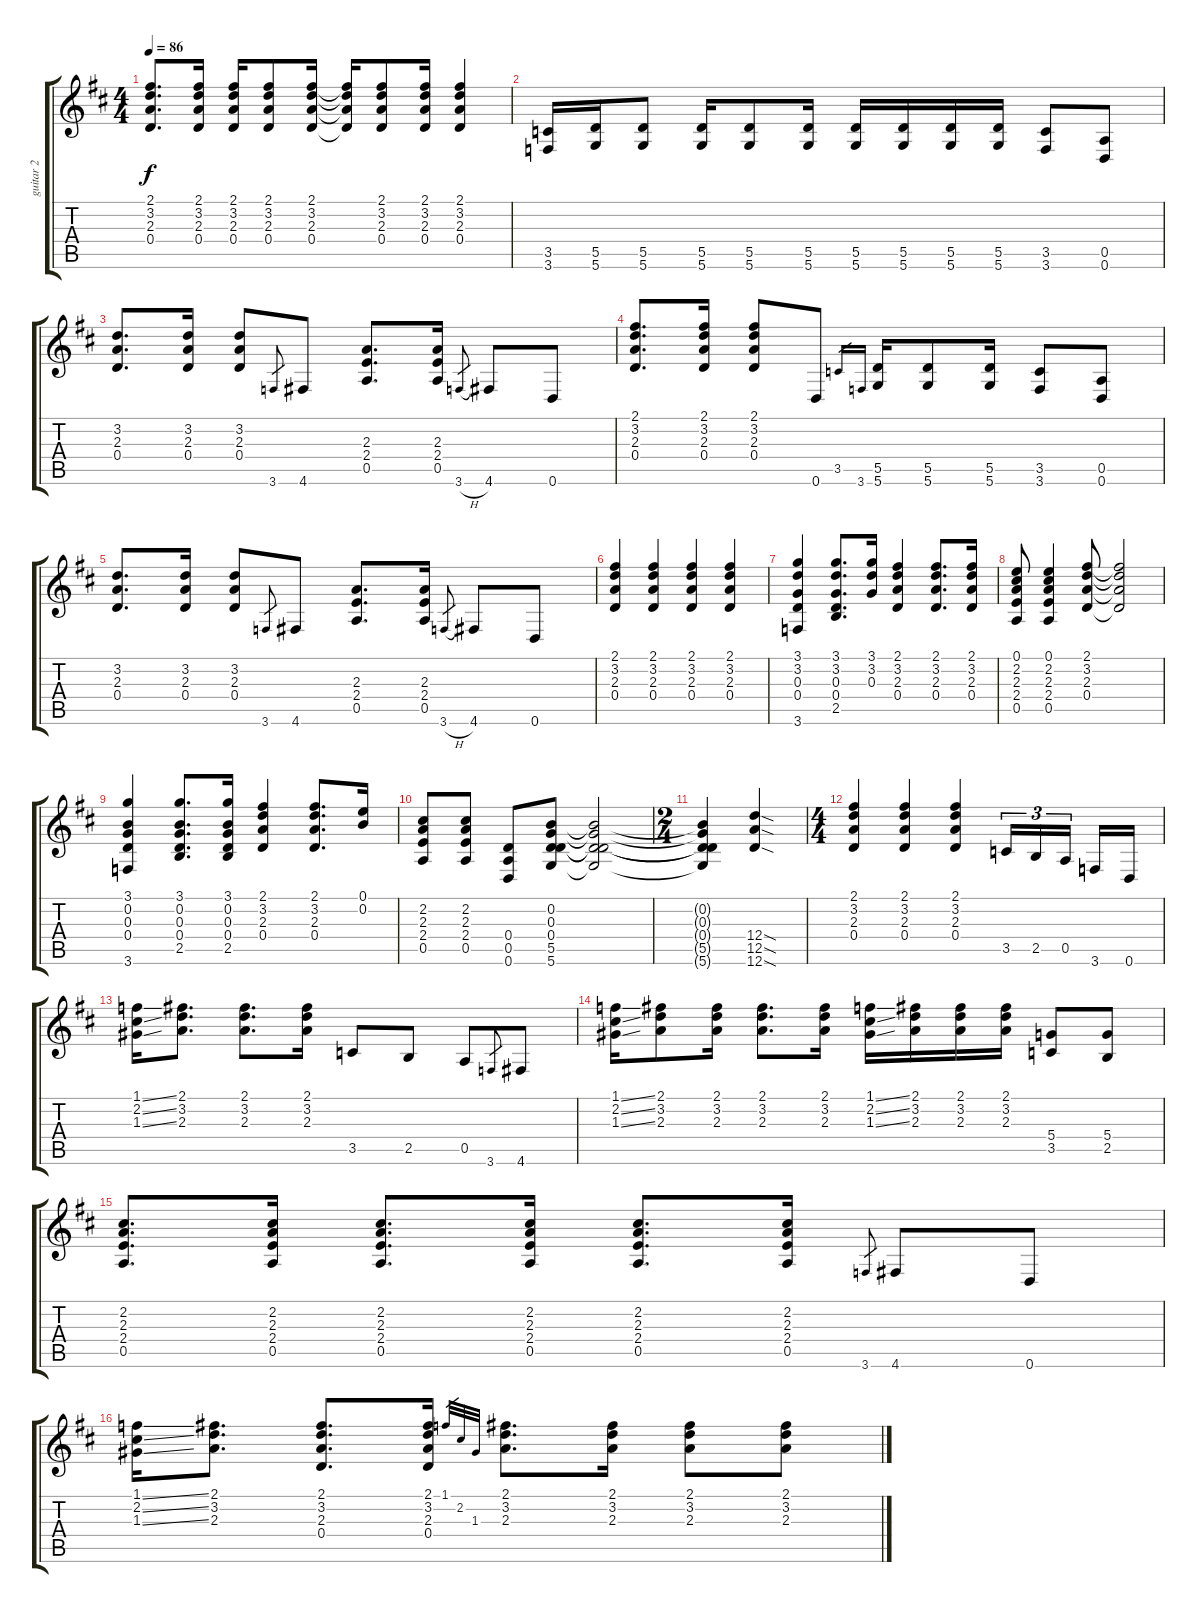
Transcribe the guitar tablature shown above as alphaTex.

\track ("guitar 2" "guitar 2") {instrument distortionguitar}
\staff {score tabs}
\tuning (E4 B3 G3 D3 A2 D2) {hide}
\ts (4 4)
\tempo 86
\clef g2
\ks d
(2.1 3.2 2.3 0.4).8{d dy f} (2.1 3.2 2.3 0.4).16 (2.1 3.2 2.3 0.4).16 (2.1 3.2 2.3 0.4).8 (2.1 3.2 2.3 0.4).16 (2.1{t} 3.2{t} 2.3{t} 0.4{t}).16 (2.1 3.2 2.3 0.4).8 (2.1 3.2 2.3 0.4).16 (2.1 3.2 2.3 0.4).4 |
(3.5 3.6).16 (5.5 5.6).16 (5.5 5.6).8 (5.5 5.6).16 (5.5 5.6).8 (5.5 5.6).16 (5.5 5.6).16 (5.5 5.6).16 (5.5 5.6).16 (5.5 5.6).16 (3.5 3.6).8 (0.5 0.6).8 |
(3.2 2.3 0.4).8{d} (3.2 2.3 0.4).16 (3.2 2.3 0.4).8 3.6.8{gr} 4.6.8 (2.3 2.4 0.5).8{d} (2.3 2.4 0.5).16 3.6{h}.8{gr} 4.6.8 0.6.8 |
(2.1 3.2 2.3 0.4).8{d} (2.1 3.2 2.3 0.4).16 (2.1 3.2 2.3 0.4).8 0.6.8 3.5.16{gr} 3.6.16{gr} (5.5 5.6).16 (5.5 5.6).8 (5.5 5.6).16 (3.5 3.6).8 (0.5 0.6).8 |
(3.2 2.3 0.4).8{d} (3.2 2.3 0.4).16 (3.2 2.3 0.4).8 3.6.8{gr} 4.6.8 (2.3 2.4 0.5).8{d} (2.3 2.4 0.5).16 3.6{h}.8{gr} 4.6.8 0.6.8 |
(2.1 3.2 2.3 0.4).4 (2.1 3.2 2.3 0.4).4 (2.1 3.2 2.3 0.4).4 (2.1 3.2 2.3 0.4).4 |
(3.1 3.2 0.3 0.4 3.6).4 (3.1 3.2 0.3 0.4 2.5).8{d} (3.1 3.2 0.3).16 (2.1 3.2 2.3 0.4).4 (2.1 3.2 2.3 0.4).8{d} (2.1 3.2 2.3 0.4).16 |
(0.1 2.2 2.3 2.4 0.5).8 (0.1 2.2 2.3 2.4 0.5).4 (2.1 3.2 2.3 0.4).8 (2.1{t} 3.2{t} 2.3{t} 0.4{t}).2 |
(3.1 0.2 0.3 0.4 3.6).4 (3.1 0.2 0.3 0.4 2.5).8{d} (3.1 0.2 0.3 0.4 2.5).16 (2.1 3.2 2.3 0.4).4 (2.1 3.2 2.3 0.4).8{d} (0.1 0.2).16 |
(2.2 2.3 2.4 0.5).8 (2.2 2.3 2.4 0.5).8 (0.4 0.5 0.6).8 (0.2 0.3 0.4 5.5 5.6).8 (0.2{t} 0.3{t} 0.4{t} 5.5{t} 5.6{t}).2 |
\ts (2 4)
(0.2{t} 0.3{t} 0.4{t} 5.5{t} 5.6{t}).4 (12.4{sod} 12.5{sod} 12.6{sod}).4 |
\ts (4 4)
(2.1 3.2 2.3 0.4).4 (2.1 3.2 2.3 0.4).4 (2.1 3.2 2.3 0.4).4 3.5.16{tu (3 2)} 2.5.16{tu (3 2)} 0.5.16{tu (3 2) beam splitsecondary} 3.6.16 0.6.16 |
(1.1{ss} 2.2{ss} 1.3{ss}).16 (2.1 3.2 2.3).8{d} (2.1 3.2 2.3).8{d} (2.1 3.2 2.3).16 3.5.8 2.5.8 0.5.8 3.6.8{gr} 4.6.8 |
(1.1{ss} 2.2{ss} 1.3{ss}).16 (2.1 3.2 2.3).8 (2.1 3.2 2.3).16 (2.1 3.2 2.3).8{d} (2.1 3.2 2.3).16 (1.1{ss} 2.2{ss} 1.3{ss}).16 (2.1 3.2 2.3).16 (2.1 3.2 2.3).16 (2.1 3.2 2.3).16 (5.4 3.5).8 (5.4 2.5).8 |
(2.2 2.3 2.4 0.5).8{d} (2.2 2.3 2.4 0.5).16 (2.2 2.3 2.4 0.5).8{d} (2.2 2.3 2.4 0.5).16 (2.2 2.3 2.4 0.5).8{d} (2.2 2.3 2.4 0.5).16 3.6.8{gr} 4.6.8 0.6.8 |
(1.1{ss} 2.2{ss} 1.3{ss}).16 (2.1 3.2 2.3).8{d} (2.1 3.2 2.3 0.4).8{d} (2.1 3.2 2.3 0.4).16 1.1.32{gr} 2.2.32{gr} 1.3.32{gr} (2.1 3.2 2.3).8{d} (2.1 3.2 2.3).16 (2.1 3.2 2.3).8 (2.1 3.2 2.3).8
